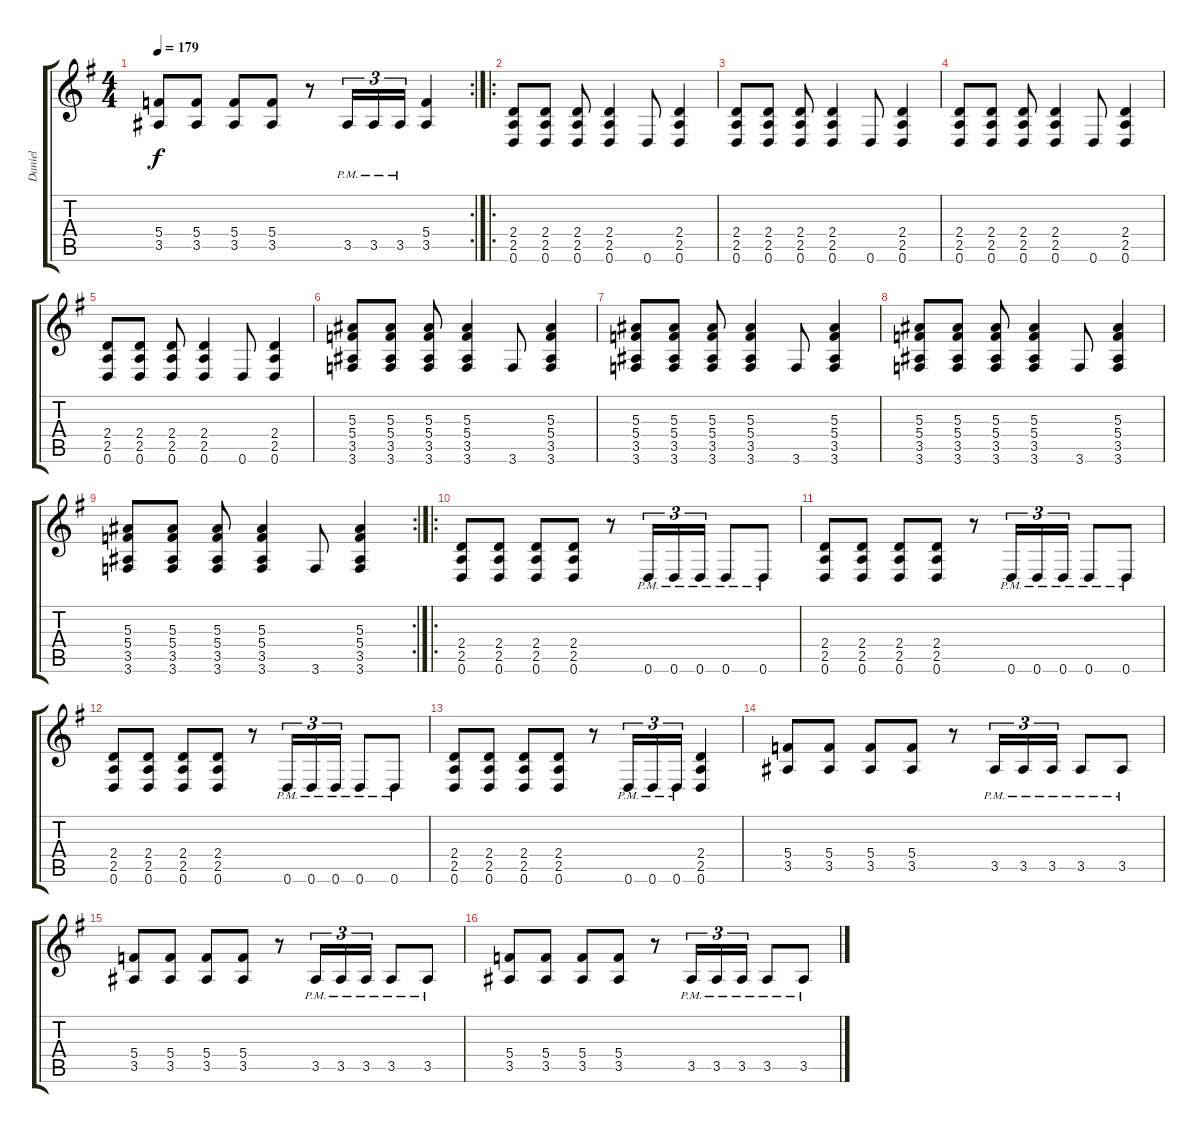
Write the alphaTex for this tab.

\track ("Daniel" "Daniel") {instrument overdrivenguitar}
\staff {score tabs}
\tuning (D4 A3 F3 C3 G2 D2) {hide}
\rc 2
\ts (4 4)
\tempo 179
\clef g2
\ks eminor
(5.4 3.5).8{dy f} (5.4 3.5).8 (5.4 3.5).8 (5.4 3.5).8 r.8 3.5{pm}.16{tu (3 2)} 3.5{pm}.16{tu (3 2)} 3.5{pm}.16{tu (3 2)} (5.4 3.5).4 |
\ro
(2.4 2.5 0.6).8 (2.4 2.5 0.6).8 (2.4 2.5 0.6).8 (2.4 2.5 0.6).4 0.6.8 (2.4 2.5 0.6).4 |
(2.4 2.5 0.6).8 (2.4 2.5 0.6).8 (2.4 2.5 0.6).8 (2.4 2.5 0.6).4 0.6.8 (2.4 2.5 0.6).4 |
(2.4 2.5 0.6).8 (2.4 2.5 0.6).8 (2.4 2.5 0.6).8 (2.4 2.5 0.6).4 0.6.8 (2.4 2.5 0.6).4 |
(2.4 2.5 0.6).8 (2.4 2.5 0.6).8 (2.4 2.5 0.6).8 (2.4 2.5 0.6).4 0.6.8 (2.4 2.5 0.6).4 |
(5.3 5.4 3.5 3.6).8 (5.3 5.4 3.5 3.6).8 (5.3 5.4 3.5 3.6).8 (5.3 5.4 3.5 3.6).4 3.6.8 (5.3 5.4 3.5 3.6).4 |
(5.3 5.4 3.5 3.6).8 (5.3 5.4 3.5 3.6).8 (5.3 5.4 3.5 3.6).8 (5.3 5.4 3.5 3.6).4 3.6.8 (5.3 5.4 3.5 3.6).4 |
(5.3 5.4 3.5 3.6).8 (5.3 5.4 3.5 3.6).8 (5.3 5.4 3.5 3.6).8 (5.3 5.4 3.5 3.6).4 3.6.8 (5.3 5.4 3.5 3.6).4 |
\rc 2
(5.3 5.4 3.5 3.6).8 (5.3 5.4 3.5 3.6).8 (5.3 5.4 3.5 3.6).8 (5.3 5.4 3.5 3.6).4 3.6.8 (5.3 5.4 3.5 3.6).4 |
\ro
(2.4 2.5 0.6).8 (2.4 2.5 0.6).8 (2.4 2.5 0.6).8 (2.4 2.5 0.6).8 r.8 0.6{pm}.16{tu (3 2)} 0.6{pm}.16{tu (3 2)} 0.6{pm}.16{tu (3 2)} 0.6{pm}.8 0.6{pm}.8 |
(2.4 2.5 0.6).8 (2.4 2.5 0.6).8 (2.4 2.5 0.6).8 (2.4 2.5 0.6).8 r.8 0.6{pm}.16{tu (3 2)} 0.6{pm}.16{tu (3 2)} 0.6{pm}.16{tu (3 2)} 0.6{pm}.8 0.6{pm}.8 |
(2.4 2.5 0.6).8 (2.4 2.5 0.6).8 (2.4 2.5 0.6).8 (2.4 2.5 0.6).8 r.8 0.6{pm}.16{tu (3 2)} 0.6{pm}.16{tu (3 2)} 0.6{pm}.16{tu (3 2)} 0.6{pm}.8 0.6{pm}.8 |
(2.4 2.5 0.6).8 (2.4 2.5 0.6).8 (2.4 2.5 0.6).8 (2.4 2.5 0.6).8 r.8 0.6{pm}.16{tu (3 2)} 0.6{pm}.16{tu (3 2)} 0.6{pm}.16{tu (3 2)} (2.4 2.5 0.6).4 |
(5.4 3.5).8 (5.4 3.5).8 (5.4 3.5).8 (5.4 3.5).8 r.8 3.5{pm}.16{tu (3 2)} 3.5{pm}.16{tu (3 2)} 3.5{pm}.16{tu (3 2)} 3.5{pm}.8 3.5{pm}.8 |
(5.4 3.5).8 (5.4 3.5).8 (5.4 3.5).8 (5.4 3.5).8 r.8 3.5{pm}.16{tu (3 2)} 3.5{pm}.16{tu (3 2)} 3.5{pm}.16{tu (3 2)} 3.5{pm}.8 3.5{pm}.8 |
(5.4 3.5).8 (5.4 3.5).8 (5.4 3.5).8 (5.4 3.5).8 r.8 3.5{pm}.16{tu (3 2)} 3.5{pm}.16{tu (3 2)} 3.5{pm}.16{tu (3 2)} 3.5{pm}.8 3.5{pm}.8
